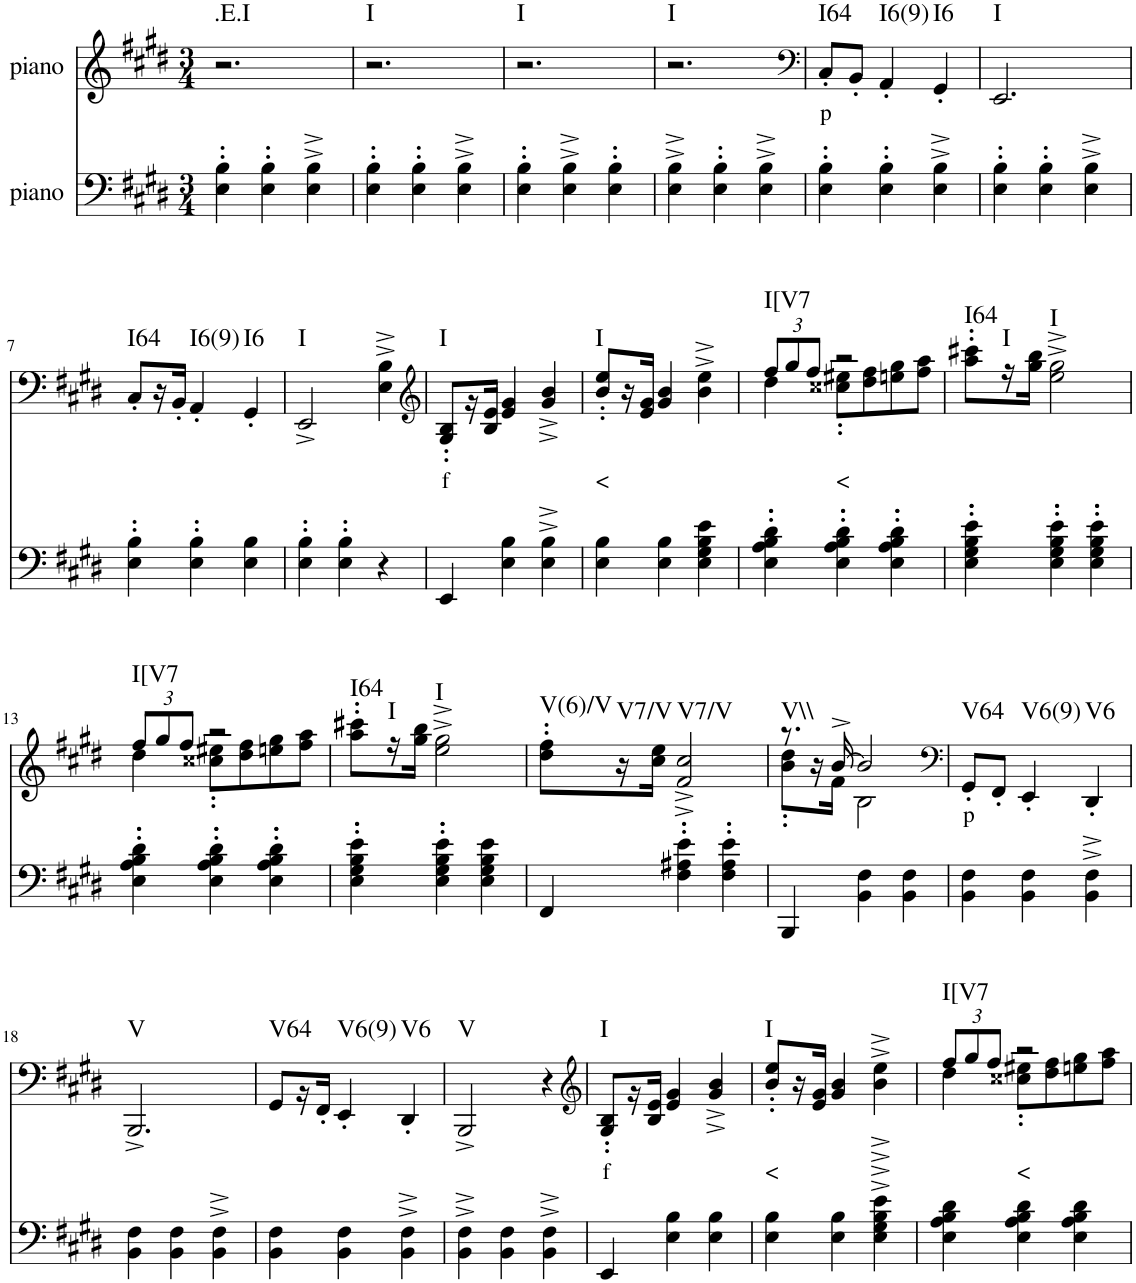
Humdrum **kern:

**kern	**kern	**text	**harte
*part2	*part1	*part1	*part1
*staff2	*staff1	*staff1	*
*I"piano	*I"piano	*	*
*I'Pno	*I'Pno	*	*
*clefF4	*clefG2	*	*
*k[f#c#g#d#]	*k[f#c#g#d#]	*	*
*E:	*E:	*	*
*M3/4	*M3/4	*	*
=1	=1	=1	=1
!	!	!	!LO:H:kt=.E.I
4E\' 4B\'	2.r	.	N
4E\' 4B\'	.	.	.
4E\^ 4B\^	.	.	.
=2	=2	=2	=2
!	!	!	!LO:H:kt=I
4E\' 4B\'	2.r	.	N
4E\' 4B\'	.	.	.
4E\^ 4B\^	.	.	.
=3	=3	=3	=3
!	!	!	!LO:H:kt=I
4E\' 4B\'	2.r	.	N
4E\^ 4B\^	.	.	.
4E\' 4B\'	.	.	.
=4	=4	=4	=4
!	!	!	!LO:H:kt=I
4E\^ 4B\^	2.r	.	N
4E\' 4B\'	.	.	.
4E\^ 4B\^	.	.	.
=5	=5	=5	=5
*	*clefF4	*	*
!	!	!LO:LY:b	!LO:H:kt=I64
4E\' 4B\'	8C#'/L	p	N
.	8BB'/J	.	.
!	!	!	!LO:H:kt=I6(9)
4E\' 4B\'	4AA'/	.	N
!	!	!	!LO:H:kt=I6
4E\^ 4B\^	4GG#'/	.	N
=6	=6	=6	=6
!	!	!	!LO:H:kt=I
4E\' 4B\'	2.EE/	.	N
4E\' 4B\'	.	.	.
4E\^ 4B\^	.	.	.
!!LO:LB:g=z
=7	=7	=7	=7
!	!	!	!LO:H:kt=I64
4E\' 4B\'	8C#'/L	.	N
.	16r	.	.
.	16BB'/JJ	.	.
!	!	!	!LO:H:kt=I6(9)
4E\' 4B\'	4AA'/	.	N
!	!	!	!LO:H:kt=I6
4E\ 4B\	4GG#'/	.	N
=8	=8	=8	=8
!	!	!	!LO:H:kt=I
4E\' 4B\'	2EE^/	.	N
4E\' 4B\'	.	.	.
4r	4E\^ 4B\^	.	.
=9	=9	=9	=9
*	*clefG2	*	*
!	!	!LO:LY:b	!LO:H:kt=I
4EE/	8G#/' 8B/'L	f	N
.	16r	.	.
.	16B/ 16e/JJ	.	.
4E\ 4B\	4e/ 4g#/	.	.
4E\^ 4B\^	4g#/^ 4b/^	.	.
=10	=10	=10	=10
!	!	!LO:LY:b	!LO:H:kt=I
4E\ 4B\	8b/' 8ee/'L	<	N
.	16r	.	.
.	16e/ 16g#/JJ	.	.
4E\ 4B\	4g#/ 4b/	.	.
4E\ 4G#\ 4B\ 4e\	4b\^ 4ee\^	.	.
=11	=11	=11	=11
*	*Xbrackettup	*	*
*	*^	*	*
!	!	!	!	!LO:H:kt=I[V7
4E\' 4A\' 4B\' 4d#\'	12ff#/L	4dd#\	.	N
.	12gg#/	.	.	.
.	12ff#/J	.	.	.
!	!	!	!LO:LY:b	!
4E\' 4A\' 4B\' 4d#\'	2r	8cc##X\' 8ee#X\'L	<	.
.	.	8dd#\ 8ff#\	.	.
4E\' 4A\' 4B\' 4d#\'	.	8een\ 8gg#\	.	.
.	.	8ff#\ 8aa\J	.	.
=12	=12	=12	=12	=12
!	!	!	!	!LO:H:kt=I64
*	*v	*v	*	*
4E\' 4G#\' 4B\' 4e\'	8aa\' 8ccc#X\'L	.	N
!	!	!	!LO:H:kt=I
.	16r	.	N
.	16gg#\ 16bb\JJ	.	.
!	!	!	!LO:H:kt=I
4E\' 4G#\' 4B\' 4e\'	2ee\^ 2gg#\^	.	N
4E\' 4G#\' 4B\' 4e\'	.	.	.
!!LO:LB:g=z
=13	=13	=13	=13
*	*^	*	*
!	!	!	!	!LO:H:kt=I[V7
4E\' 4A\' 4B\' 4d#\'	12ff#/L	4dd#\	.	N
.	12gg#/	.	.	.
.	12ff#/J	.	.	.
4E\' 4A\' 4B\' 4d#\'	2r	8cc##X\' 8ee#X\'L	.	.
.	.	8dd#\ 8ff#\	.	.
4E\' 4A\' 4B\' 4d#\'	.	8een\ 8gg#\	.	.
.	.	8ff#\ 8aa\J	.	.
=14	=14	=14	=14	=14
!	!	!	!	!LO:H:kt=I64
*	*v	*v	*	*
4E\' 4G#\' 4B\' 4e\'	8aa\' 8ccc#X\'L	.	N
!	!	!	!LO:H:kt=I
.	16r	.	N
.	16gg#\ 16bb\JJ	.	.
!	!	!	!LO:H:kt=I
4E\' 4G#\' 4B\' 4e\'	2ee\^ 2gg#\^	.	N
4E\ 4G#\ 4B\ 4e\	.	.	.
=15	=15	=15	=15
!	!	!	!LO:H:kt=V(6)/V
4FF#/	8dd#\' 8ff#\'L	.	N
!	!	!	!LO:H:kt=V7/V
.	16r	.	N
.	16cc#\ 16ee\JJ	.	.
!	!	!	!LO:H:kt=V7/V
4F#\' 4A#X\' 4e\'	2f#/^ 2cc#/^	.	N
4F#\' 4A#\' 4e\'	.	.	.
=16	=16	=16	=16
*	*^	*	*
!	!	!	!	!LO:H:kt=V\\
4BBB/	8.r	8b\' 8dd#\'L	.	N
.	.	16r	.	.
.	[16b^/	16f#\JJ	.	.
4BB\ 4F#\	2b/]	2B\	.	.
4BB\ 4F#\	.	.	.	.
*	*v	*v	*	*
=17	=17	=17	=17
*	*clefF4	*	*
!	!	!LO:LY:b	!LO:H:kt=V64
4BB\ 4F#\	8GG#'/L	p	N
.	8FF#'/J	.	.
!	!	!	!LO:H:kt=V6(9)
4BB\ 4F#\	4EE'/	.	N
!	!	!	!LO:H:kt=V6
4BB\^ 4F#\^	4DD#'/	.	N
!!LO:LB:g=z
=18	=18	=18	=18
!	!	!	!LO:H:kt=V
4BB\ 4F#\	2.BBB^/	.	N
4BB\ 4F#\	.	.	.
4BB\^ 4F#\^	.	.	.
=19	=19	=19	=19
!	!	!	!LO:H:kt=V64
4BB\ 4F#\	8GG#/L	.	N
.	16r	.	.
.	16FF#'/JJ	.	.
!	!	!	!LO:H:kt=V6(9)
4BB\ 4F#\	4EE'/	.	N
!	!	!	!LO:H:kt=V6
4BB\^ 4F#\^	4DD#'/	.	N
=20	=20	=20	=20
!	!	!	!LO:H:kt=V
4BB\^ 4F#\^	2BBB^/	.	N
4BB\ 4F#\	.	.	.
4BB\^ 4F#\^	4r	.	.
=21	=21	=21	=21
*	*clefG2	*	*
!	!	!LO:LY:b	!LO:H:kt=I
4EE/	8G#/' 8B/'L	f	N
.	16r	.	.
.	16B/ 16e/JJ	.	.
4E\ 4B\	4e/ 4g#/	.	.
4E\ 4B\	4g#/^ 4b/^	.	.
=22	=22	=22	=22
!	!	!LO:LY:b	!LO:H:kt=I
4E\ 4B\	8b/' 8ee/'L	<	N
.	16r	.	.
.	16e/ 16g#/JJ	.	.
4E\ 4B\	4g#/ 4b/	.	.
4E\^ 4G#\^ 4B\^ 4e\^	4b\^ 4ee\^	.	.
=23	=23	=23	=23
*	*^	*	*
!	!	!	!	!LO:H:kt=I[V7
4E\ 4A\ 4B\ 4d#\	12ff#/L	4dd#\	.	N
.	12gg#/	.	.	.
.	12ff#/J	.	.	.
!	!	!	!LO:LY:b	!
4E\ 4A\ 4B\ 4d#\	2r	8cc##X\' 8ee#X\'L	<	.
.	.	8dd#\ 8ff#\	.	.
4E\ 4A\ 4B\ 4d#\	.	8een\ 8gg#\	.	.
.	.	8ff#\ 8aa\J	.	.
*	*v	*v	*	*
=	=	=	=
*-	*-	*-	*-
